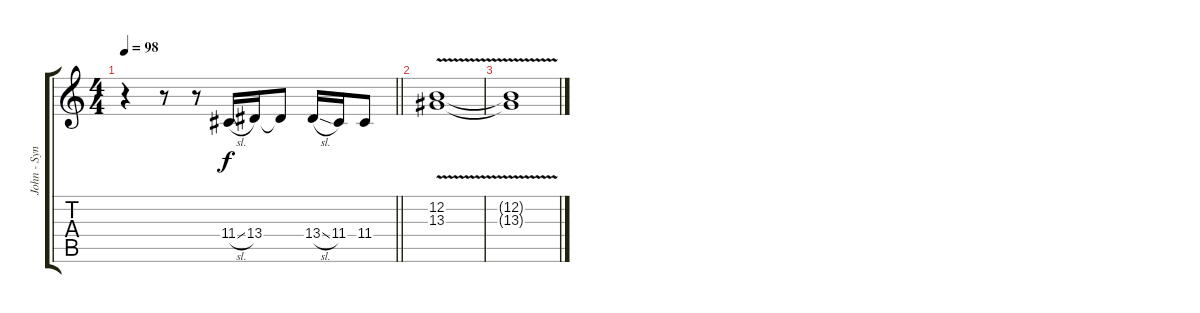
\track ("John - Synth" "John - Syn") {instrument lead1square}
\staff {score tabs}
\tuning (E4 B3 G3 D3 A2 E2) {hide}
\ts (4 4)
\tempo 98
\clef g2
\barLineRight lightlight
\ks c
r.4{dy f} r.8 r.8 11.4{sl}.16 13.4.16 13.4{t}.8 13.4{sl}.16 11.4.16 11.4.8 |
(12.2{v} 13.3{v}).1{volume 0} |
(12.2{t} 13.3{t}).1
